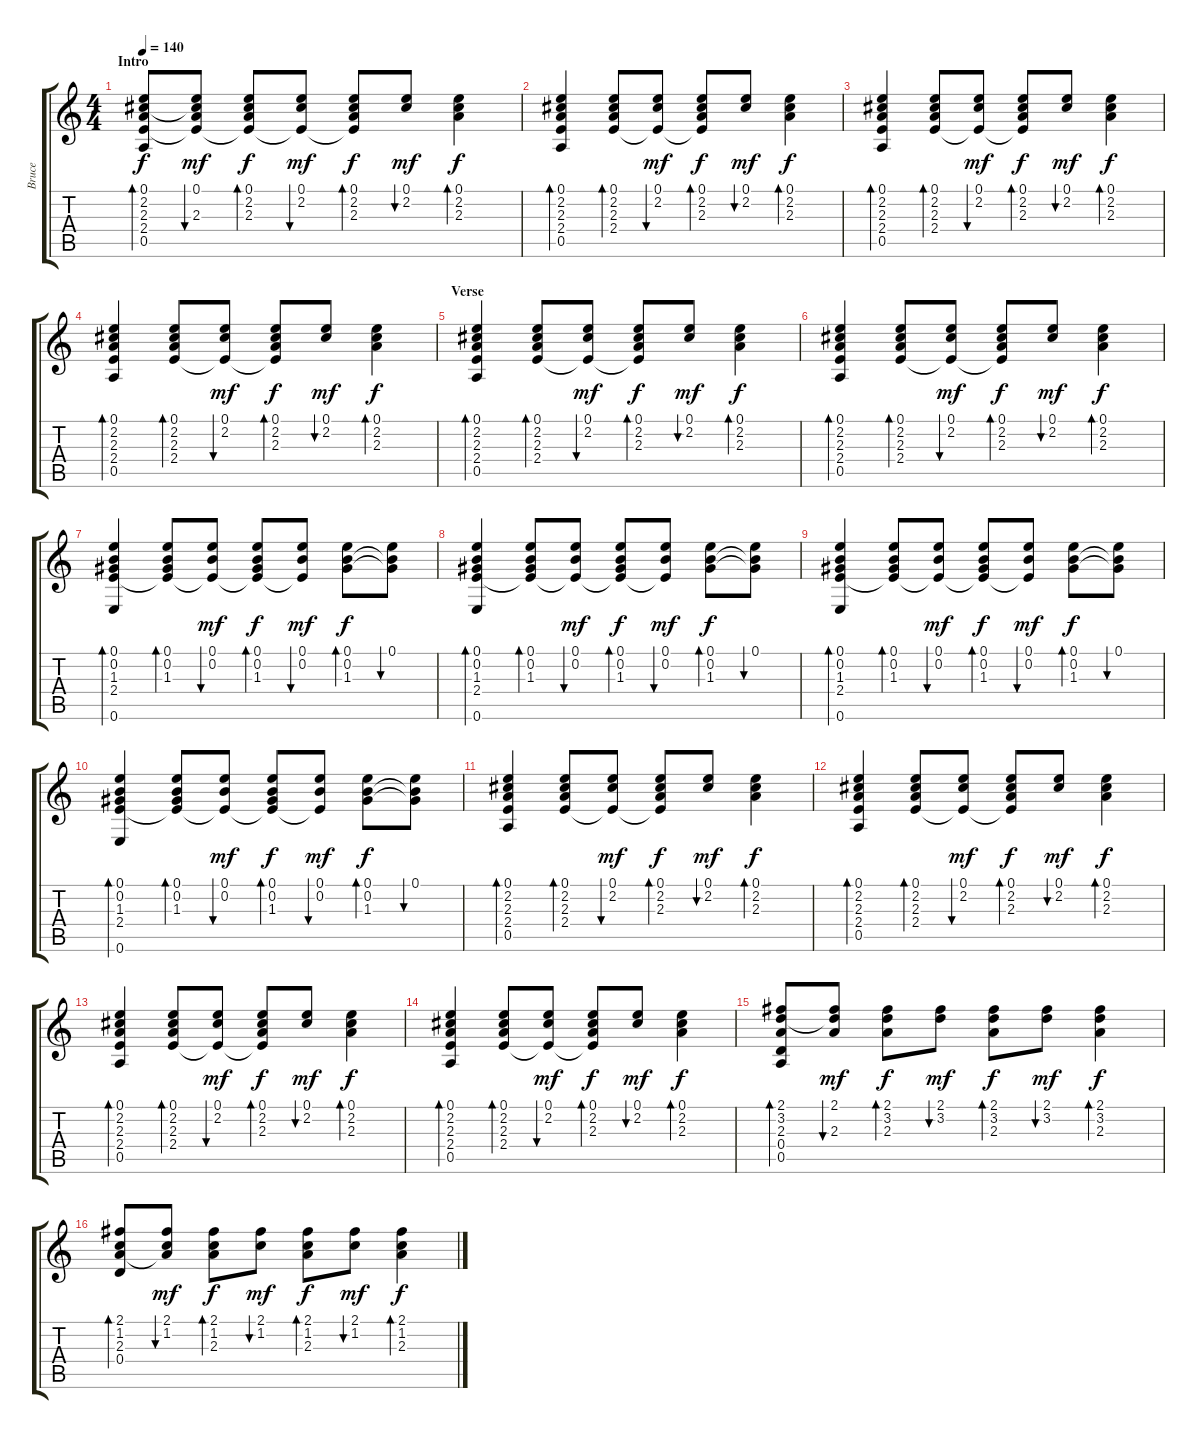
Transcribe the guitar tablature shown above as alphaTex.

\track ("Bruce" "Bruce") {instrument acousticguitarsteel}
\staff {score tabs}
\tuning (E4 B3 G3 D3 A2 E2) {hide}
\ts (4 4)
\section ("" "Intro")
\tempo 140
\clef g2
\ks c
(0.1 2.2 2.3 2.4 0.5).8{bd 60 dy f instrument acousticguitarsteel} (0.1 2.2{t} 2.3 2.4{t}).8{bu 60 dy mf} (0.1 2.2 2.3 2.4{t}).8{bd 60 dy f} (0.1 2.2 2.4{t}).8{bu 60 dy mf} (0.1 2.2 2.3 2.4{t}).8{bd 60 dy f} (0.1 2.2).8{bu 60 dy mf} (0.1 2.2 2.3).4{bd 60 dy f} |
(0.1 2.2 2.3 2.4 0.5).4{bd 60} (0.1 2.2 2.3 2.4).8{bd 60} (0.1 2.2 2.4{t}).8{bu 60 dy mf} (0.1 2.2 2.3 2.4{t}).8{bd 60 dy f} (0.1 2.2).8{bu 60 dy mf} (0.1 2.2 2.3).4{bd 60 dy f} |
(0.1 2.2 2.3 2.4 0.5).4{bd 60} (0.1 2.2 2.3 2.4).8{bd 60} (0.1 2.2 2.4{t}).8{bu 60 dy mf} (0.1 2.2 2.3 2.4{t}).8{bd 60 dy f} (0.1 2.2).8{bu 60 dy mf} (0.1 2.2 2.3).4{bd 60 dy f} |
(0.1 2.2 2.3 2.4 0.5).4{bd 60} (0.1 2.2 2.3 2.4).8{bd 60} (0.1 2.2 2.4{t}).8{bu 60 dy mf} (0.1 2.2 2.3 2.4{t}).8{bd 60 dy f} (0.1 2.2).8{bu 60 dy mf} (0.1 2.2 2.3).4{bd 60 dy f} |
\section ("" "Verse")
(0.1 2.2 2.3 2.4 0.5).4{bd 60} (0.1 2.2 2.3 2.4).8{bd 60} (0.1 2.2 2.4{t}).8{bu 60 dy mf} (0.1 2.2 2.3 2.4{t}).8{bd 60 dy f} (0.1 2.2).8{bu 60 dy mf} (0.1 2.2 2.3).4{bd 60 dy f} |
(0.1 2.2 2.3 2.4 0.5).4{bd 60} (0.1 2.2 2.3 2.4).8{bd 60} (0.1 2.2 2.4{t}).8{bu 60 dy mf} (0.1 2.2 2.3 2.4{t}).8{bd 60 dy f} (0.1 2.2).8{bu 60 dy mf} (0.1 2.2 2.3).4{bd 60 dy f} |
(0.1 0.2 1.3 2.4 0.6).4{bd 60} (0.1 0.2 1.3 2.4{t}).8{bd 60} (0.1 0.2 2.4{t}).8{bu 60 dy mf} (0.1 0.2 1.3 2.4{t}).8{bd 60 dy f} (0.1 0.2 2.4{t}).8{bu 60 dy mf} (0.1 0.2 1.3).8{bd 60 dy f} (0.1 0.2{t} 1.3{t}).8{bu 60} |
(0.1 0.2 1.3 2.4 0.6).4{bd 60} (0.1 0.2 1.3 2.4{t}).8{bd 60} (0.1 0.2 2.4{t}).8{bu 60 dy mf} (0.1 0.2 1.3 2.4{t}).8{bd 60 dy f} (0.1 0.2 2.4{t}).8{bu 60 dy mf} (0.1 0.2 1.3).8{bd 60 dy f} (0.1 0.2{t} 1.3{t}).8{bu 60} |
(0.1 0.2 1.3 2.4 0.6).4{bd 60} (0.1 0.2 1.3 2.4{t}).8{bd 60} (0.1 0.2 2.4{t}).8{bu 60 dy mf} (0.1 0.2 1.3 2.4{t}).8{bd 60 dy f} (0.1 0.2 2.4{t}).8{bu 60 dy mf} (0.1 0.2 1.3).8{bd 60 dy f} (0.1 0.2{t} 1.3{t}).8{bu 60} |
(0.1 0.2 1.3 2.4 0.6).4{bd 60} (0.1 0.2 1.3 2.4{t}).8{bd 60} (0.1 0.2 2.4{t}).8{bu 60 dy mf} (0.1 0.2 1.3 2.4{t}).8{bd 60 dy f} (0.1 0.2 2.4{t}).8{bu 60 dy mf} (0.1 0.2 1.3).8{bd 60 dy f} (0.1 0.2{t} 1.3{t}).8{bu 60} |
(0.1 2.2 2.3 2.4 0.5).4{bd 60} (0.1 2.2 2.3 2.4).8{bd 60} (0.1 2.2 2.4{t}).8{bu 60 dy mf} (0.1 2.2 2.3 2.4{t}).8{bd 60 dy f} (0.1 2.2).8{bu 60 dy mf} (0.1 2.2 2.3).4{bd 60 dy f} |
(0.1 2.2 2.3 2.4 0.5).4{bd 60} (0.1 2.2 2.3 2.4).8{bd 60} (0.1 2.2 2.4{t}).8{bu 60 dy mf} (0.1 2.2 2.3 2.4{t}).8{bd 60 dy f} (0.1 2.2).8{bu 60 dy mf} (0.1 2.2 2.3).4{bd 60 dy f} |
(0.1 2.2 2.3 2.4 0.5).4{bd 60} (0.1 2.2 2.3 2.4).8{bd 60} (0.1 2.2 2.4{t}).8{bu 60 dy mf} (0.1 2.2 2.3 2.4{t}).8{bd 60 dy f} (0.1 2.2).8{bu 60 dy mf} (0.1 2.2 2.3).4{bd 60 dy f} |
(0.1 2.2 2.3 2.4 0.5).4{bd 60} (0.1 2.2 2.3 2.4).8{bd 60} (0.1 2.2 2.4{t}).8{bu 60 dy mf} (0.1 2.2 2.3 2.4{t}).8{bd 60 dy f} (0.1 2.2).8{bu 60 dy mf} (0.1 2.2 2.3).4{bd 60 dy f} |
(2.1 3.2 2.3 0.4 0.5).8{bd 60} (2.1 3.2{t} 2.3).8{bu 60 dy mf} (2.1 3.2 2.3).8{bd 60 dy f} (2.1 3.2).8{bu 60 dy mf} (2.1 3.2 2.3).8{bd 60 dy f} (2.1 3.2).8{bu 60 dy mf} (2.1 3.2 2.3).4{bd 60 dy f} |
(2.1 1.2 2.3 0.4).8{bd 60} (2.1 1.2 2.3{t}).8{bu 60 dy mf} (2.1 1.2 2.3).8{bd 60 dy f} (2.1 1.2).8{bu 60 dy mf} (2.1 1.2 2.3).8{bd 60 dy f} (2.1 1.2).8{bu 60 dy mf} (2.1 1.2 2.3).4{bd 60 dy f}
